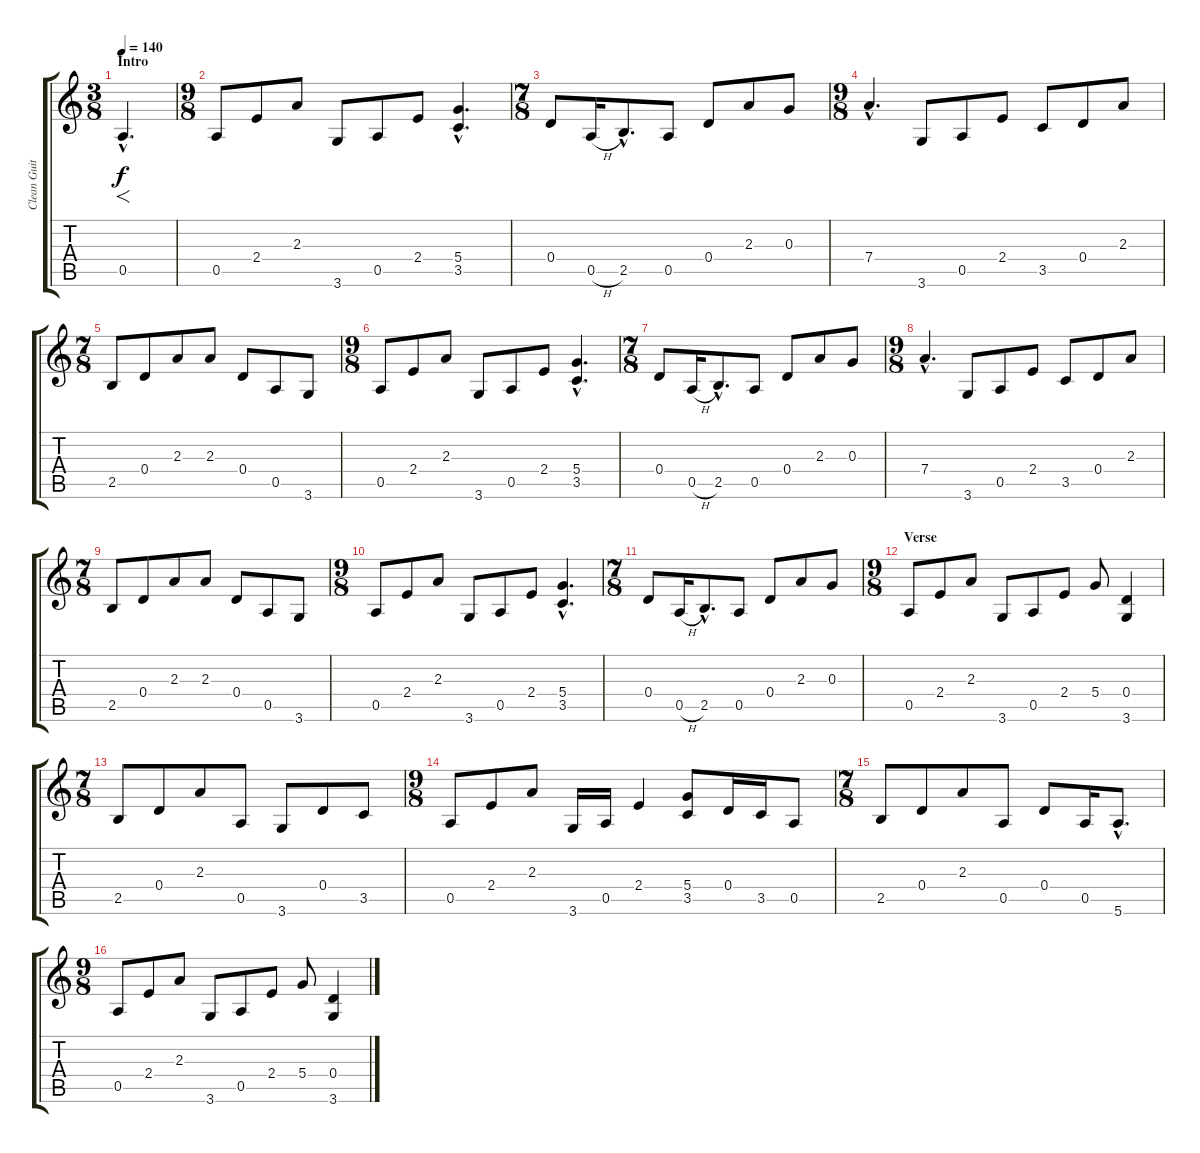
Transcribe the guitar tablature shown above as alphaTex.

\track ("Clean Guitar 1" "Clean Guit") {instrument electricguitarjazz}
\staff {score tabs}
\tuning (E4 B3 G3 D3 A2 E2) {hide}
\ts (3 8)
\section ("" "Intro")
\tempo 140
\clef g2
\ks c
0.5{hac}.4{f d dy f instrument electricguitarjazz} |
\ts (9 8)
0.5.8 2.4.8 2.3.8 3.6.8 0.5.8 2.4.8 (5.4{hac} 3.5{hac}).4{d} |
\ts (7 8)
0.4.8 0.5{h}.16 2.5{hac}.8{d} 0.5.8 0.4.8 2.3.8 0.3.8 |
\ts (9 8)
7.4{hac}.4{d} 3.6.8 0.5.8 2.4.8 3.5.8 0.4.8 2.3.8 |
\ts (7 8)
2.5.8 0.4.8 2.3.8 2.3.8 0.4.8 0.5.8 3.6.8 |
\ts (9 8)
0.5.8 2.4.8 2.3.8 3.6.8 0.5.8 2.4.8 (5.4{hac} 3.5{hac}).4{d} |
\ts (7 8)
0.4.8 0.5{h}.16 2.5{hac}.8{d} 0.5.8 0.4.8 2.3.8 0.3.8 |
\ts (9 8)
7.4{hac}.4{d} 3.6.8 0.5.8 2.4.8 3.5.8 0.4.8 2.3.8 |
\ts (7 8)
2.5.8 0.4.8 2.3.8 2.3.8 0.4.8 0.5.8 3.6.8 |
\ts (9 8)
0.5.8 2.4.8 2.3.8 3.6.8 0.5.8 2.4.8 (5.4{hac} 3.5{hac}).4{d} |
\ts (7 8)
0.4.8 0.5{h}.16 2.5{hac}.8{d} 0.5.8 0.4.8 2.3.8 0.3.8 |
\ts (9 8)
\section ("" "Verse")
0.5.8 2.4.8 2.3.8 3.6.8 0.5.8 2.4.8 5.4.8 (0.4 3.6).4 |
\ts (7 8)
2.5.8 0.4.8 2.3.8 0.5.8 3.6.8 0.4.8 3.5.8 |
\ts (9 8)
0.5.8 2.4.8 2.3.8 3.6.16 0.5.16 2.4.4 (5.4 3.5).8 0.4.16 3.5.16 0.5.8 |
\ts (7 8)
2.5.8 0.4.8 2.3.8 0.5.8 0.4.8 0.5.16 5.6{hac}.8{d} |
\ts (9 8)
0.5.8 2.4.8 2.3.8 3.6.8 0.5.8 2.4.8 5.4.8 (0.4 3.6).4
